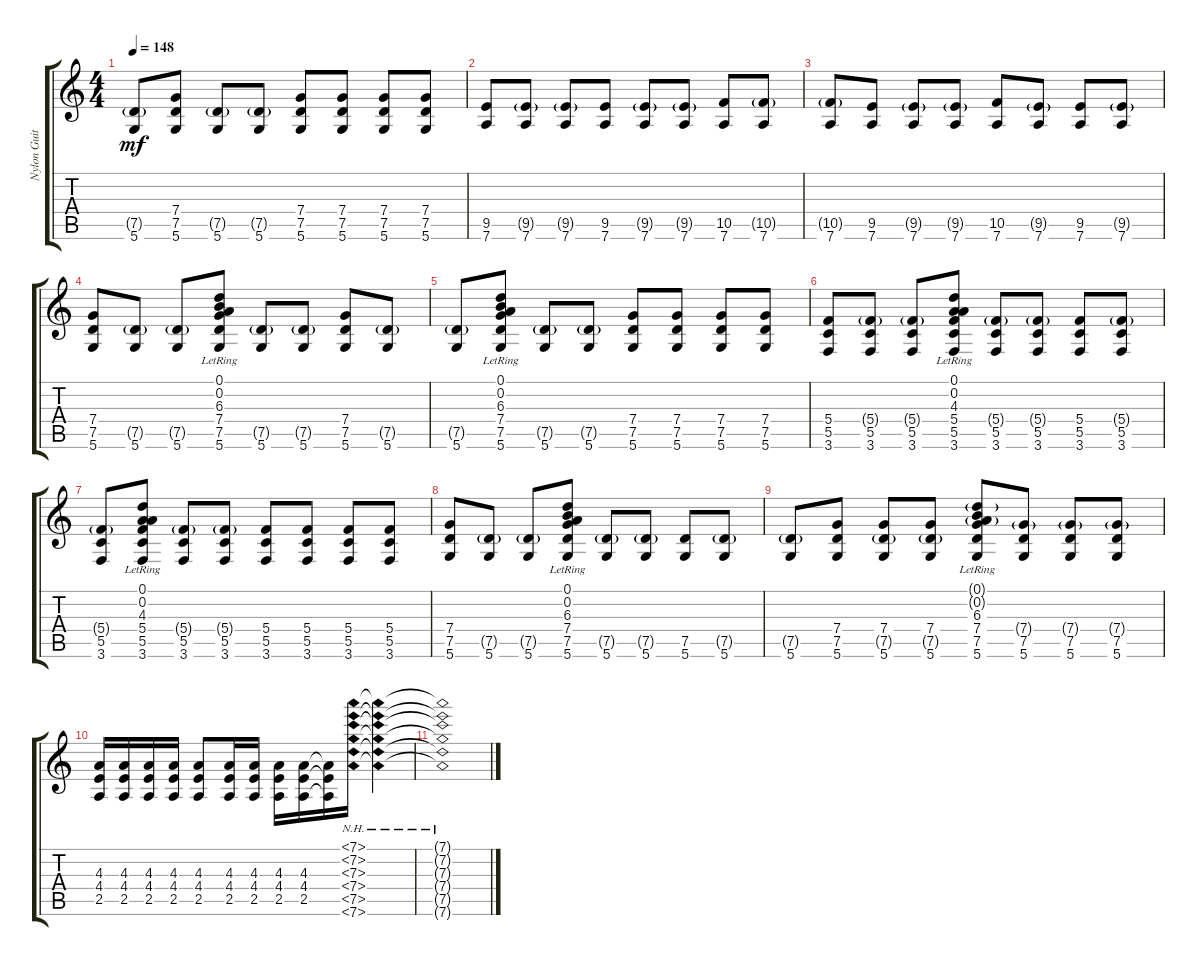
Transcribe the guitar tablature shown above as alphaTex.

\track ("Nylon Guitar" "Nylon Guit") {instrument acousticguitarnylon}
\staff {score tabs}
\tuning (D4 A3 F3 C3 G2 D2) {hide}
\ts (4 4)
\tempo 148
\clef g2
\ks c
(7.5{g} 5.6).8{dy mf} (7.4 7.5 5.6).8 (7.5{g} 5.6).8 (7.5{g} 5.6).8 (7.4 7.5 5.6).8 (7.4 7.5 5.6).8 (7.4 7.5 5.6).8 (7.4 7.5 5.6).8 |
(9.5 7.6).8 (9.5{g} 7.6).8 (9.5{g} 7.6).8 (9.5 7.6).8 (9.5{g} 7.6).8 (9.5{g} 7.6).8 (10.5 7.6).8 (10.5{g} 7.6).8 |
(10.5{g} 7.6).8 (9.5 7.6).8 (9.5{g} 7.6).8 (9.5{g} 7.6).8 (10.5 7.6).8 (9.5{g} 7.6).8 (9.5 7.6).8 (9.5{g} 7.6).8 |
(7.4 7.5 5.6).8 (7.5{g} 5.6).8 (7.5{g} 5.6).8 (0.1{lr} 0.2{lr} 6.3{lr} 7.4 7.5 5.6).8 (7.5{g} 5.6).8 (7.5{g} 5.6).8 (7.4 7.5 5.6).8 (7.5{g} 5.6).8 |
(7.5{g} 5.6).8 (0.1{lr} 0.2{lr} 6.3{lr} 7.4 7.5 5.6).8 (7.5{g} 5.6).8 (7.5{g} 5.6).8 (7.4 7.5 5.6).8 (7.4 7.5 5.6).8 (7.4 7.5 5.6).8 (7.4 7.5 5.6).8 |
(5.4 5.5 3.6).8 (5.4{g} 5.5 3.6).8 (5.4{g} 5.5 3.6).8 (0.1{lr} 0.2{lr} 4.3{lr} 5.4 5.5 3.6).8 (5.4{g} 5.5 3.6).8 (5.4{g} 5.5 3.6).8 (5.4 5.5 3.6).8 (5.4{g} 5.5 3.6).8 |
(5.4{g} 5.5 3.6).8 (0.1{lr} 0.2{lr} 4.3{lr} 5.4 5.5 3.6).8 (5.4{g} 5.5 3.6).8 (5.4{g} 5.5 3.6).8 (5.4 5.5 3.6).8 (5.4 5.5 3.6).8 (5.4 5.5 3.6).8 (5.4 5.5 3.6).8 |
(7.4 7.5 5.6).8 (7.5{g} 5.6).8 (7.5{g} 5.6).8 (0.1{lr} 0.2{lr} 6.3{lr} 7.4 7.5 5.6).8 (7.5{g} 5.6).8 (7.5{g} 5.6).8 (7.5 5.6).8 (7.5{g} 5.6).8 |
(7.5{g} 5.6).8 (7.4 7.5 5.6).8 (7.4 7.5{g} 5.6).8 (7.4 7.5{g} 5.6).8 (0.1{g lr} 0.2{g lr} 6.3 7.4 7.5 5.6).8 (7.4{g} 7.5 5.6).8 (7.4{g} 7.5 5.6).8 (7.4{g} 7.5 5.6).8 |
(4.3 4.4 2.5).16 (4.3 4.4 2.5).16 (4.3 4.4 2.5).16 (4.3 4.4 2.5).16 (4.3 4.4 2.5).8 (4.3 4.4 2.5).16 (4.3 4.4 2.5).16 (4.3 4.4 2.5).16 (4.3 4.4 2.5).16 (4.3{t} 4.4{t} 2.5{t}).16 (7.1{nh} 7.2{nh} 7.3{nh} 7.4{nh} 7.5{nh} 7.6{nh}).16 (7.1{nh t} 7.2{nh t} 7.3{nh t} 7.4{nh t} 7.5{nh t} 7.6{nh t}).4 |
(7.1{nh t} 7.2{nh t} 7.3{nh t} 7.4{nh t} 7.5{nh t} 7.6{nh t}).1
